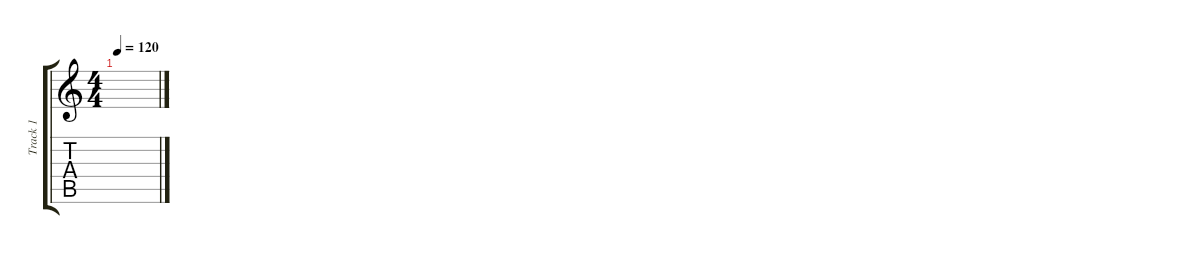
\track ("Track 1" "Track 1") {instrument acousticguitarsteel}
\staff {score tabs}
\tuning (E4 B3 G3 D3 A2 E2) {hide}
\ts (4 4)
\tempo 120
\clef g2
\ks c
